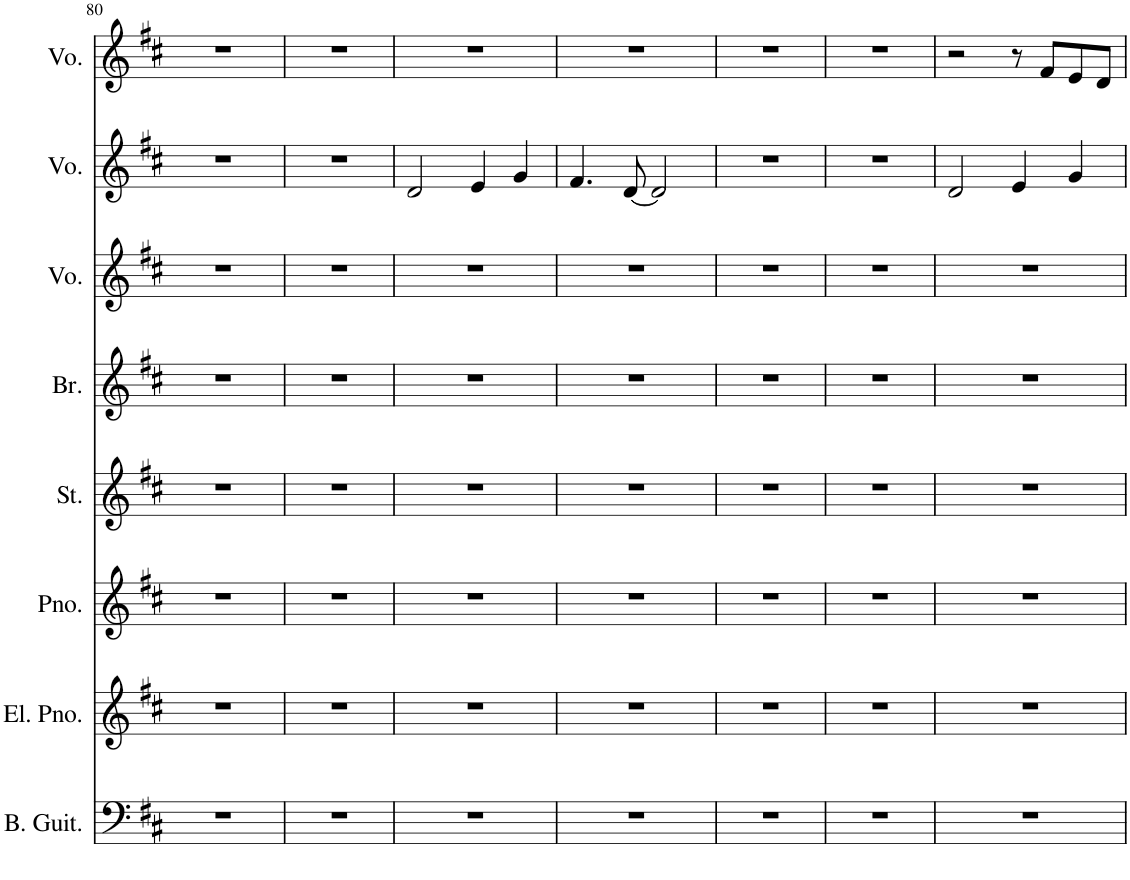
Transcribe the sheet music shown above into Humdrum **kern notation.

**kern	**kern	**kern	**kern	**kern	**kern	**kern	**kern
*part8	*part7	*part6	*part5	*part4	*part3	*part2	*part1
*staff8	*staff7	*staff6	*staff5	*staff4	*staff3	*staff2	*staff1
*I"ベース	*I"エレクトリックピアノ	*I"ピアノ	*I"ストリングス	*I"金管楽器	*I"ボーカル	*I"ボーカル	*I"ボーカル
!!LO:PB:g=z
*clefF4	*clefG2	*clefG2	*clefG2	*clefG2	*clefG2	*clefG2	*clefG2
*Trd7c12	*	*	*	*	*Trd5c9	*Trd5c9	*Trd5c9
*k[f#c#]	*k[f#c#]	*k[f#c#]	*k[f#c#]	*k[f#c#]	*k[f#c#]	*k[f#c#]	*k[f#c#]
*M4/4	*M4/4	*M4/4	*M4/4	*M4/4	*M4/4	*M4/4	*M4/4
=80	=80	=80	=80	=80	=80	=80	=80
1r	1r	1r	1r	1r	1r	1r	1r
=81	=81	=81	=81	=81	=81	=81	=81
1r	1r	1r	1r	1r	1r	1r	1r
=82	=82	=82	=82	=82	=82	=82	=82
1r	1r	1r	1r	1r	1r	2d/	1r
.	.	.	.	.	.	4e/	.
.	.	.	.	.	.	4g/	.
=83	=83	=83	=83	=83	=83	=83	=83
1r	1r	1r	1r	1r	1r	4.f#/	1r
.	.	.	.	.	.	[8d/	.
.	.	.	.	.	.	2d/]	.
=84	=84	=84	=84	=84	=84	=84	=84
1r	1r	1r	1r	1r	1r	1r	1r
=85	=85	=85	=85	=85	=85	=85	=85
1r	1r	1r	1r	1r	1r	1r	1r
=86	=86	=86	=86	=86	=86	=86	=86
1r	1r	1r	1r	1r	1r	2d/	2r
.	.	.	.	.	.	4e/	8r
.	.	.	.	.	.	.	8f#/L
.	.	.	.	.	.	4g/	8e/
.	.	.	.	.	.	.	8d/J
=	=	=	=	=	=	=	=
*-	*-	*-	*-	*-	*-	*-	*-
